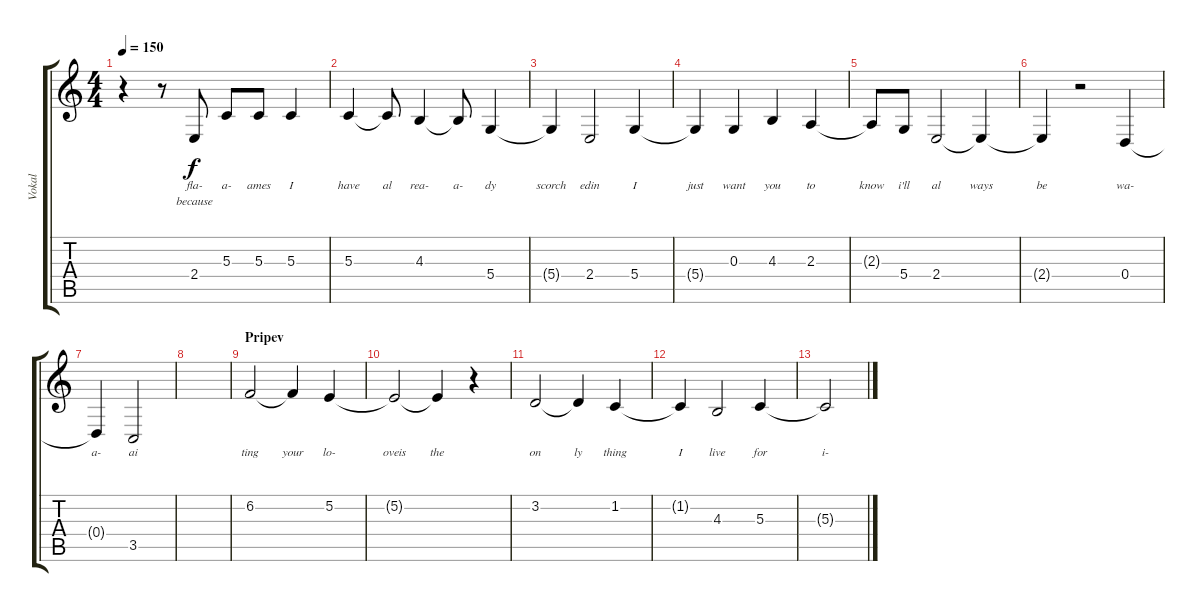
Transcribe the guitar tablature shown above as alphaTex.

\track ("Vokal" "Vokal") {instrument fx4atmosphere}
\staff {score tabs}
\tuning (E4 B3 G3 D3 A2 E2) {hide}
\ts (4 4)
\tempo 150
\clef g2
\ks c
r.4{dy f} r.8 2.4.8{lyrics (0 "fla-") lyrics (1 "because") lyrics (2 "") lyrics (3 "") lyrics (4 "")} 5.3.8{lyrics (0 "a-") lyrics (1 "") lyrics (2 "") lyrics (3 "") lyrics (4 "")} 5.3.8{lyrics (0 "ames") lyrics (1 "") lyrics (2 "") lyrics (3 "") lyrics (4 "")} 5.3.4{lyrics (0 "I") lyrics (1 "") lyrics (2 "") lyrics (3 "") lyrics (4 "")} |
5.3.4{lyrics (0 "have") lyrics (1 "") lyrics (2 "") lyrics (3 "") lyrics (4 "")} 5.3{t}.8{lyrics (0 "al") lyrics (1 "") lyrics (2 "") lyrics (3 "") lyrics (4 "")} 4.3.4{lyrics (0 "rea-") lyrics (1 "") lyrics (2 "") lyrics (3 "") lyrics (4 "")} 4.3{t}.8{lyrics (0 "a-") lyrics (1 "") lyrics (2 "") lyrics (3 "") lyrics (4 "")} 5.4.4{lyrics (0 "dy") lyrics (1 "") lyrics (2 "") lyrics (3 "") lyrics (4 "")} |
5.4{t}.4{lyrics (0 "scorch") lyrics (1 "") lyrics (2 "") lyrics (3 "") lyrics (4 "")} 2.4.2{lyrics (0 "edin") lyrics (1 "") lyrics (2 "") lyrics (3 "") lyrics (4 "")} 5.4.4{lyrics (0 "I") lyrics (1 "") lyrics (2 "") lyrics (3 "") lyrics (4 "")} |
5.4{t}.4{lyrics (0 "just") lyrics (1 "") lyrics (2 "") lyrics (3 "") lyrics (4 "")} 0.3.4{lyrics (0 "want") lyrics (1 "") lyrics (2 "") lyrics (3 "") lyrics (4 "")} 4.3.4{lyrics (0 "you") lyrics (1 "") lyrics (2 "") lyrics (3 "") lyrics (4 "")} 2.3.4{lyrics (0 "to") lyrics (1 "") lyrics (2 "") lyrics (3 "") lyrics (4 "")} |
2.3{t}.8{lyrics (0 "know") lyrics (1 "") lyrics (2 "") lyrics (3 "") lyrics (4 "")} 5.4.8{lyrics (0 "i'll") lyrics (1 "") lyrics (2 "") lyrics (3 "") lyrics (4 "")} 2.4.2{lyrics (0 "al") lyrics (1 "") lyrics (2 "") lyrics (3 "") lyrics (4 "")} 2.4{t}.4{lyrics (0 "ways") lyrics (1 "") lyrics (2 "") lyrics (3 "") lyrics (4 "")} |
2.4{t}.4{lyrics (0 "be") lyrics (1 "") lyrics (2 "") lyrics (3 "") lyrics (4 "")} r.2 0.4.4{lyrics (0 "wa-") lyrics (1 "") lyrics (2 "") lyrics (3 "") lyrics (4 "")} |
0.4{t}.4{lyrics (0 "a-") lyrics (1 "") lyrics (2 "") lyrics (3 "") lyrics (4 "")} 3.5.2{lyrics (0 "ai") lyrics (1 "") lyrics (2 "") lyrics (3 "") lyrics (4 "")} |
|
\section ("" "Pripev")
6.2.2{lyrics (0 "ting") lyrics (1 "") lyrics (2 "") lyrics (3 "") lyrics (4 "")} 6.2{t}.4{lyrics (0 "your") lyrics (1 "") lyrics (2 "") lyrics (3 "") lyrics (4 "")} 5.2.4{lyrics (0 "lo-") lyrics (1 "") lyrics (2 "") lyrics (3 "") lyrics (4 "")} |
5.2{t}.2{lyrics (0 "oveis") lyrics (1 "") lyrics (2 "") lyrics (3 "") lyrics (4 "")} 5.2{t}.4{lyrics (0 "the") lyrics (1 "") lyrics (2 "") lyrics (3 "") lyrics (4 "")} r.4 |
3.2.2{lyrics (0 "on") lyrics (1 "") lyrics (2 "") lyrics (3 "") lyrics (4 "")} 3.2{t}.4{lyrics (0 "ly") lyrics (1 "") lyrics (2 "") lyrics (3 "") lyrics (4 "")} 1.2.4{lyrics (0 "thing") lyrics (1 "") lyrics (2 "") lyrics (3 "") lyrics (4 "")} |
1.2{t}.4{lyrics (0 "I") lyrics (1 "") lyrics (2 "") lyrics (3 "") lyrics (4 "")} 4.3.2{lyrics (0 "live") lyrics (1 "") lyrics (2 "") lyrics (3 "") lyrics (4 "")} 5.3.4{lyrics (0 "for") lyrics (1 "") lyrics (2 "") lyrics (3 "") lyrics (4 "")} |
5.3{t}.2{lyrics (0 "i-") lyrics (1 "") lyrics (2 "") lyrics (3 "") lyrics (4 "")}
